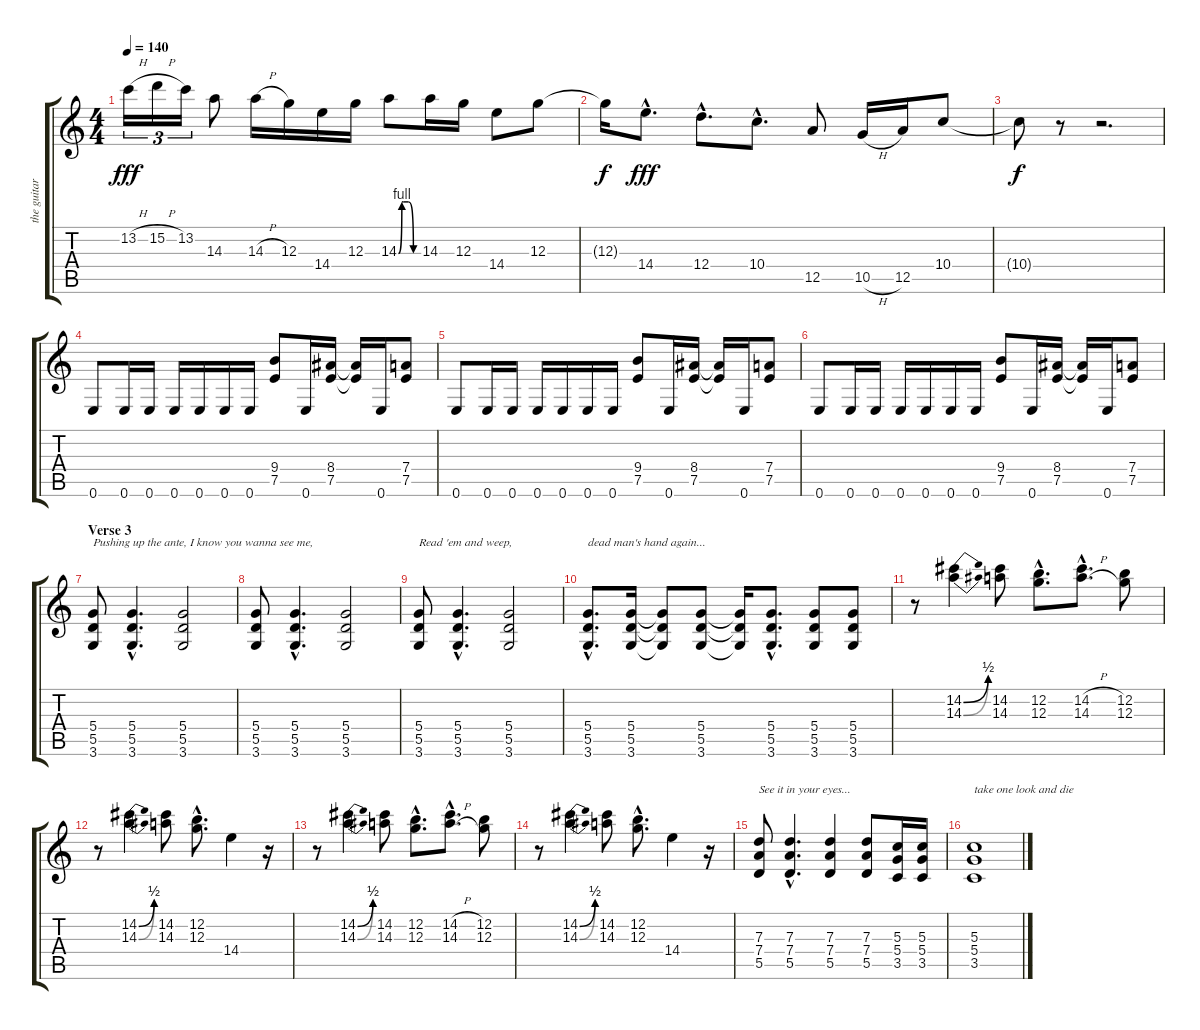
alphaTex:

\track ("the guitar you should be watching" "the guitar") {instrument distortionguitar}
\staff {score tabs}
\tuning (E4 B3 G3 D3 A2 E2) {hide}
\ts (4 4)
\tempo 140
\clef g2
\ks c
13.2{h}.16{tu (3 2) dy fff} 15.2{h}.16{tu (3 2)} 13.2.16{tu (3 2)} 14.3.8 14.3{h}.16 12.3.16 14.4.16 12.3.16 14.3{be (custom 0 0 10 4 15 4 30 4 45 0 60 0)}.8 14.3.16 12.3.16 14.4.8 12.3.8 |
12.3{t}.16{dy f} 14.4{hac}.8{d dy fff} 12.4{hac}.8{d} 10.4{hac}.8{d} 12.5.8 10.5{h}.16 12.5.16 10.4.8 |
10.4{t}.8{dy f} r.8 r.2{d} |
0.6.8 0.6.16 0.6.16 0.6.16 0.6.16 0.6.16 0.6.16 (9.4 7.5).8 0.6.16 (8.4 7.5).16 (8.4{t} 7.5{t}).16 0.6.16 (7.4 7.5).8 |
0.6.8 0.6.16 0.6.16 0.6.16 0.6.16 0.6.16 0.6.16 (9.4 7.5).8 0.6.16 (8.4 7.5).16 (8.4{t} 7.5{t}).16 0.6.16 (7.4 7.5).8 |
0.6.8 0.6.16 0.6.16 0.6.16 0.6.16 0.6.16 0.6.16 (9.4 7.5).8 0.6.16 (8.4 7.5).16 (8.4{t} 7.5{t}).16 0.6.16 (7.4 7.5).8 |
\section ("" "Verse 3")
(5.4 5.5 3.6).8{txt "Pushing up the ante, I know you wanna see me,"} (5.4{hac} 5.5{hac} 3.6{hac}).4{d} (5.4 5.5 3.6).2 |
(5.4 5.5 3.6).8 (5.4{hac} 5.5{hac} 3.6{hac}).4{d} (5.4 5.5 3.6).2 |
(5.4 5.5 3.6).8{txt "Read 'em and weep,"} (5.4{hac} 5.5{hac} 3.6{hac}).4{d} (5.4 5.5 3.6).2 |
(5.4{hac} 5.5{hac} 3.6{hac}).8{d txt "dead man's hand again..."} (5.4 5.5 3.6).16 (5.4{t} 5.5{t} 3.6{t}).8 (5.4 5.5 3.6).8 (5.4{t} 5.5{t} 3.6{t}).16 (5.4{hac} 5.5{hac} 3.6{hac}).8{d} (5.4 5.5 3.6).8 (5.4 5.5 3.6).8 |
r.8 (14.2{be (bend 0 0 60 2)} 14.3{be (bend 0 0 60 2)}).4 (14.2 14.3).8 (12.2{hac} 12.3{hac}).8{d} (14.2{h hac} 14.3{h hac}).8{d} (12.2 12.3).8 |
r.8 (14.2{be (bend 0 0 60 2)} 14.3{be (bend 0 0 60 2)}).4 (14.2 14.3).8 (12.2{hac} 12.3{hac}).8{d} 14.4.4 r.16 |
r.8 (14.2{be (bend 0 0 60 2)} 14.3{be (bend 0 0 60 2)}).4 (14.2 14.3).8 (12.2{hac} 12.3{hac}).8{d} (14.2{h hac} 14.3{h hac}).8{d} (12.2 12.3).8 |
r.8 (14.2{be (bend 0 0 60 2)} 14.3{be (bend 0 0 60 2)}).4 (14.2 14.3).8 (12.2{hac} 12.3{hac}).8{d} 14.4.4 r.16 |
(7.3 7.4 5.5).8{txt "See it in your eyes..."} (7.3{hac} 7.4{hac} 5.5{hac}).4{d} (7.3 7.4 5.5).4 (7.3 7.4 5.5).8 (5.3 5.4 3.5).16 (5.3 5.4 3.5).16 |
(5.3 5.4 3.5).1{txt "take one look and die"}
